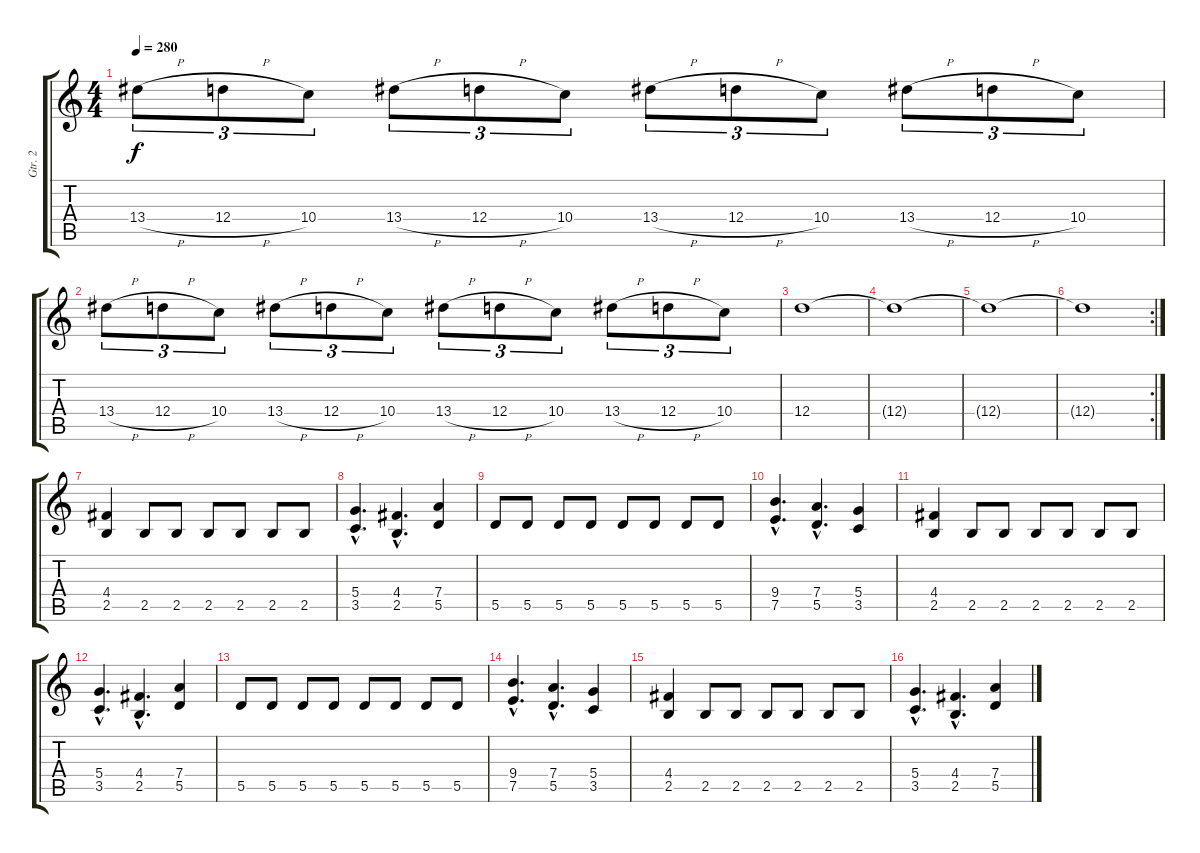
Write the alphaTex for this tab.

\track ("Gtr. 2" "Gtr. 2") {instrument distortionguitar}
\staff {score tabs}
\tuning (E4 B3 G3 D3 A2 E2) {hide}
\ts (4 4)
\tempo 280
\clef g2
\ks c
13.4{h}.8{tu (3 2) dy f} 12.4{h}.8{tu (3 2)} 10.4.8{tu (3 2)} 13.4{h}.8{tu (3 2)} 12.4{h}.8{tu (3 2)} 10.4.8{tu (3 2)} 13.4{h}.8{tu (3 2)} 12.4{h}.8{tu (3 2)} 10.4.8{tu (3 2)} 13.4{h}.8{tu (3 2)} 12.4{h}.8{tu (3 2)} 10.4.8{tu (3 2)} |
13.4{h}.8{tu (3 2)} 12.4{h}.8{tu (3 2)} 10.4.8{tu (3 2)} 13.4{h}.8{tu (3 2)} 12.4{h}.8{tu (3 2)} 10.4.8{tu (3 2)} 13.4{h}.8{tu (3 2)} 12.4{h}.8{tu (3 2)} 10.4.8{tu (3 2)} 13.4{h}.8{tu (3 2)} 12.4{h}.8{tu (3 2)} 10.4.8{tu (3 2)} |
12.4.1 |
12.4{t}.1 |
12.4{t}.1 |
\rc 2
12.4{t}.1 |
(4.4 2.5).4 2.5.8 2.5.8 2.5.8 2.5.8 2.5.8 2.5.8 |
(5.4{hac} 3.5{hac}).4{d} (4.4{hac} 2.5{hac}).4{d} (7.4 5.5).4 |
5.5.8 5.5.8 5.5.8 5.5.8 5.5.8 5.5.8 5.5.8 5.5.8 |
(9.4{hac} 7.5{hac}).4{d} (7.4{hac} 5.5{hac}).4{d} (5.4 3.5).4 |
(4.4 2.5).4 2.5.8 2.5.8 2.5.8 2.5.8 2.5.8 2.5.8 |
(5.4{hac} 3.5{hac}).4{d} (4.4{hac} 2.5{hac}).4{d} (7.4 5.5).4 |
5.5.8 5.5.8 5.5.8 5.5.8 5.5.8 5.5.8 5.5.8 5.5.8 |
(9.4{hac} 7.5{hac}).4{d} (7.4{hac} 5.5{hac}).4{d} (5.4 3.5).4 |
(4.4 2.5).4 2.5.8 2.5.8 2.5.8 2.5.8 2.5.8 2.5.8 |
(5.4{hac} 3.5{hac}).4{d} (4.4{hac} 2.5{hac}).4{d} (7.4 5.5).4
